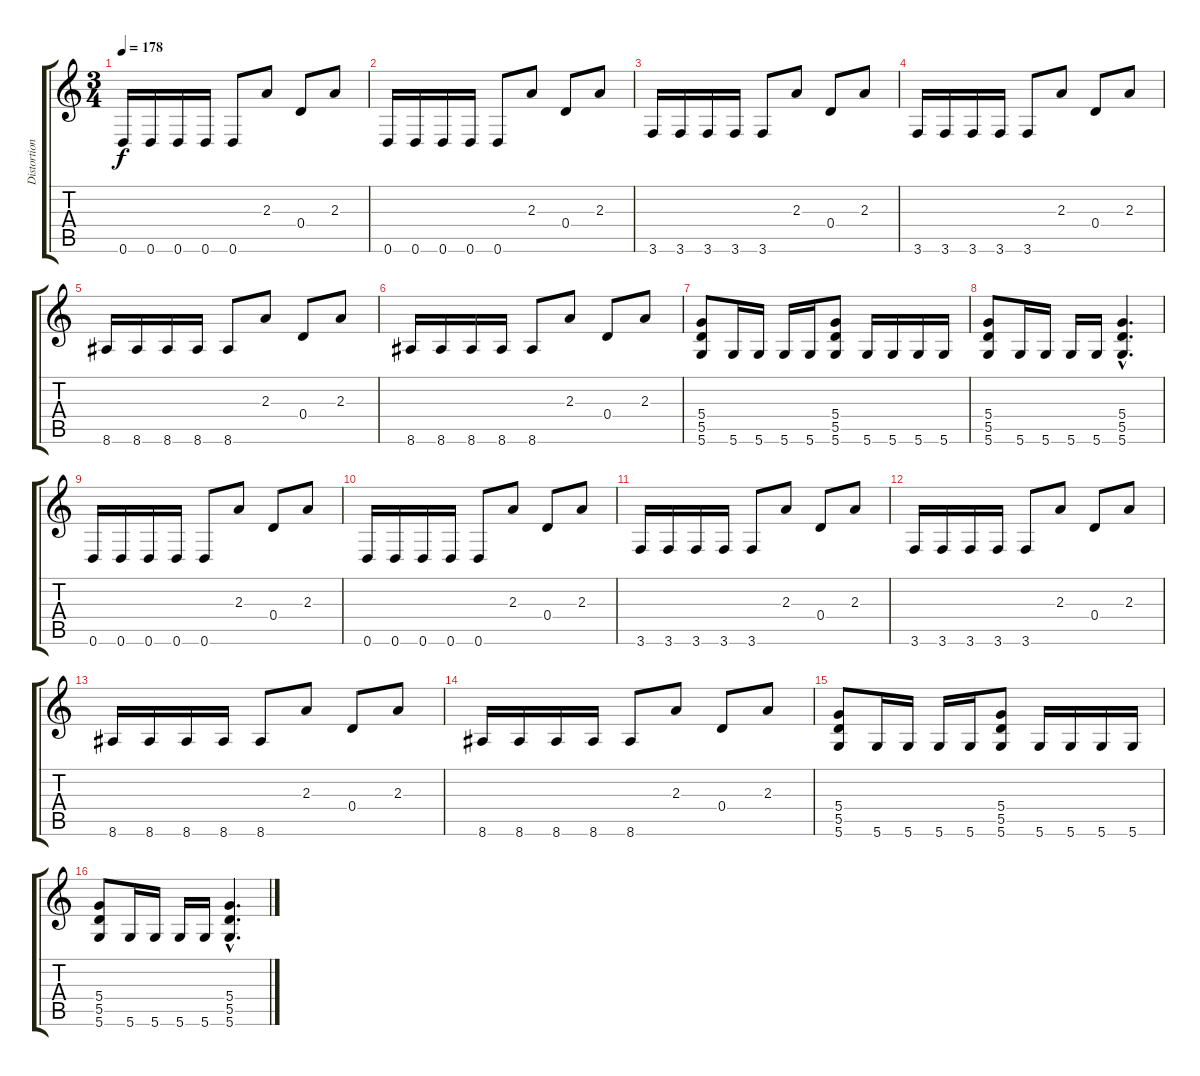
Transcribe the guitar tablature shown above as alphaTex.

\track ("Distortion Guitar 2" "Distortion") {instrument distortionguitar}
\staff {score tabs}
\tuning (E4 B3 G3 D3 A2 D2) {hide}
\ts (3 4)
\tempo 178
\clef g2
\ks c
0.6.16{dy f} 0.6.16 0.6.16 0.6.16 0.6.8 2.3.8 0.4.8 2.3.8 |
0.6.16 0.6.16 0.6.16 0.6.16 0.6.8 2.3.8 0.4.8 2.3.8 |
3.6.16 3.6.16 3.6.16 3.6.16 3.6.8 2.3.8 0.4.8 2.3.8 |
3.6.16 3.6.16 3.6.16 3.6.16 3.6.8 2.3.8 0.4.8 2.3.8 |
8.6.16 8.6.16 8.6.16 8.6.16 8.6.8 2.3.8 0.4.8 2.3.8 |
8.6.16 8.6.16 8.6.16 8.6.16 8.6.8 2.3.8 0.4.8 2.3.8 |
(5.4 5.5 5.6).8 5.6.16 5.6.16 5.6.16 5.6.16 (5.4 5.5 5.6).8 5.6.16 5.6.16 5.6.16 5.6.16 |
(5.4 5.5 5.6).8 5.6.16 5.6.16 5.6.16 5.6.16 (5.4{hac} 5.5{hac} 5.6{hac}).4{d} |
0.6.16 0.6.16 0.6.16 0.6.16 0.6.8 2.3.8 0.4.8 2.3.8 |
0.6.16 0.6.16 0.6.16 0.6.16 0.6.8 2.3.8 0.4.8 2.3.8 |
3.6.16 3.6.16 3.6.16 3.6.16 3.6.8 2.3.8 0.4.8 2.3.8 |
3.6.16 3.6.16 3.6.16 3.6.16 3.6.8 2.3.8 0.4.8 2.3.8 |
8.6.16 8.6.16 8.6.16 8.6.16 8.6.8 2.3.8 0.4.8 2.3.8 |
8.6.16 8.6.16 8.6.16 8.6.16 8.6.8 2.3.8 0.4.8 2.3.8 |
(5.4 5.5 5.6).8 5.6.16 5.6.16 5.6.16 5.6.16 (5.4 5.5 5.6).8 5.6.16 5.6.16 5.6.16 5.6.16 |
(5.4 5.5 5.6).8 5.6.16 5.6.16 5.6.16 5.6.16 (5.4{hac} 5.5{hac} 5.6{hac}).4{d}
